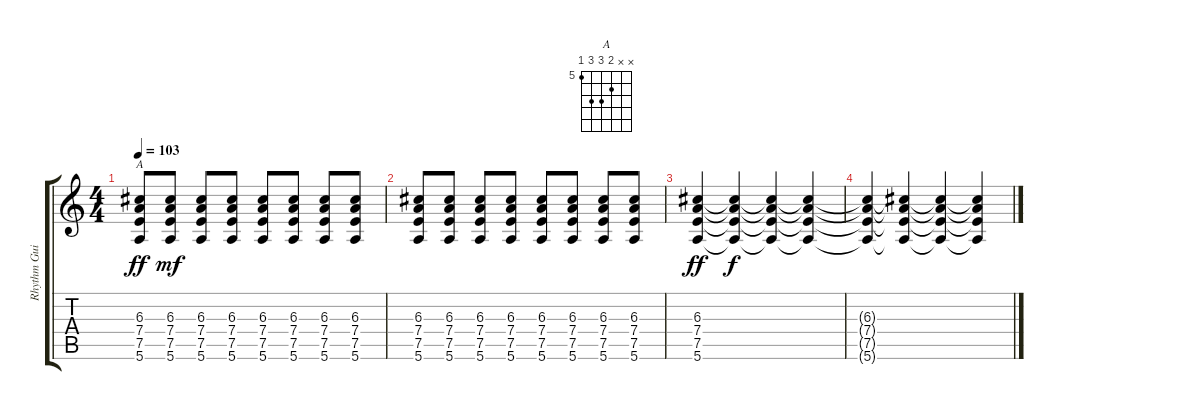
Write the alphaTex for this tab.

\track ("Rhythm Guitar (Paul Kantner)" "Rhythm Gui") {instrument electricguitarclean}
\staff {score tabs}
\tuning (E4 B3 G3 D3 A2 E2) {hide}
\chord ("A" x x 6 7 7 5) {firstfret 5}
\ts (4 4)
\tempo 103
\clef g2
\ks c
(6.3 7.4 7.5 5.6).8{ch "A" dy ff} (6.3 7.4 7.5 5.6).8{dy mf} (6.3 7.4 7.5 5.6).8 (6.3 7.4 7.5 5.6).8 (6.3 7.4 7.5 5.6).8 (6.3 7.4 7.5 5.6).8 (6.3 7.4 7.5 5.6).8 (6.3 7.4 7.5 5.6).8 |
(6.3 7.4 7.5 5.6).8 (6.3 7.4 7.5 5.6).8 (6.3 7.4 7.5 5.6).8 (6.3 7.4 7.5 5.6).8 (6.3 7.4 7.5 5.6).8 (6.3 7.4 7.5 5.6).8 (6.3 7.4 7.5 5.6).8 (6.3 7.4 7.5 5.6).8 |
(6.3 7.4 7.5 5.6).4{dy ff} (6.3{t} 7.4{t} 7.5{t} 5.6{t}).4{dy f} (6.3{t} 7.4{t} 7.5{t} 5.6{t}).4 (6.3{t} 7.4{t} 7.5{t} 5.6{t}).4 |
(6.3{t} 7.4{t} 7.5{t} 5.6{t}).4 (6.3{t} 7.4{t} 7.5{t} 5.6{t}).4 (6.3{t} 7.4{t} 7.5{t} 5.6{t}).4 (6.3{t} 7.4{t} 7.5{t} 5.6{t}).4
